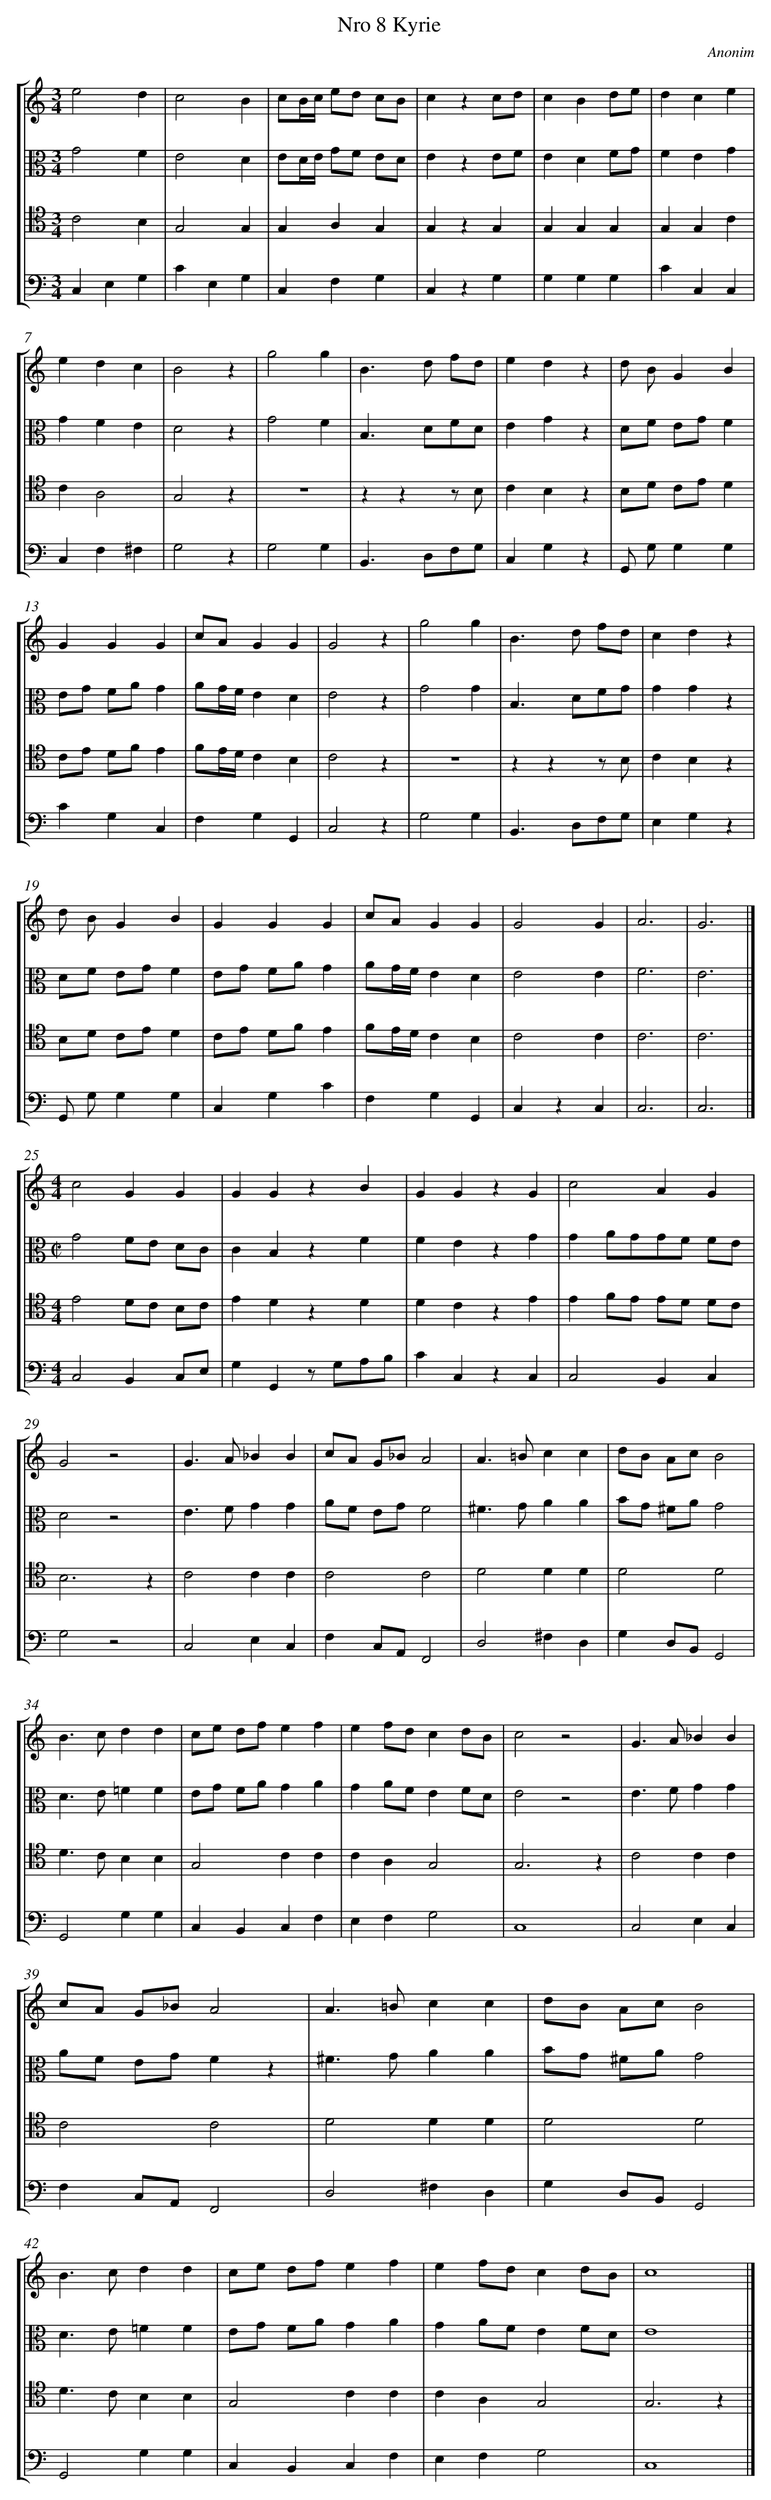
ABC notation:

X:1
T: Nro 8 Kyrie
C: Anonim
L: 1/4
M: 3/4
%%staves [1 2 3 4]
V: 1
V: 2 clef=alto
V: 3 clef=tenor
V: 4 clef=bass
K: C
[V:1] e2d |
[V:2] G2F |
[V:3] C2B, |
[V:4] C,E,G, |
[V:1] c2B |
[V:2] E2D |
[V:3] G,2G, |
[V:4] CE,G, |
[V:1] c/B//c// e/d/ c/B/ |
[V:2] E/D//E// G/F/ E/D/ |
[V:3] G,A,G, |
[V:4] C,F,G, |
[V:1] czc/d/ |
[V:2] EzE/F/ |
[V:3] G,zG, |
[V:4] C,zG, |
[V:1] cBd/e/ |
[V:2] EDF/G/ |
[V:3] G,G,G, |
[V:4] G,G,G, |
[V:1] dce |
[V:2] FEG |
[V:3] G,G,C |
[V:4] CC,C, |
[V:1] edc |
[V:2] GFE |
[V:3] CA,2 |
[V:4] C,F,^F, |
[V:1] B2z |
[V:2] D2z |
[V:3] G,2z |
[V:4] G,2z |
[V:1] g2g |
[V:2] G2F |
[V:3] z3 |
[V:4] G,2G, |
[V:1] B>d f/d/ |
[V:2] B,>DF/D/ |
[V:3] zzz/ B,/ |
[V:4] B,,>D,F,/G,/ |
[V:1] edz |
[V:2] EGz |
[V:3] CB,z |
[V:4] C,G,z |
[V:1] d/ B/GB |
[V:2] D/F/ E/G/F |
[V:3] B,/D/ C/E/D |
[V:4] G,,/ G,/G,G, |
[V:1] GGG |
[V:2] E/G/ F/A/G |
[V:3] C/E/ D/F/E |
[V:4] CG,C, |
[V:1] c/A/GG |
[V:2] A/G//F//ED |
[V:3] F/E//D//CB, |
[V:4] F,G,G,, |
[V:1] G2z |
[V:2] E2z |
[V:3] C2z |
[V:4] C,2z |
[V:1] g2g |
[V:2] G2G |
[V:3] z3 |
[V:4] G,2G, |
[V:1] B>d f/d/ |
[V:2] B,>DF/G/ |
[V:3] zzz/ B,/ |
[V:4] B,,>D,F,/G,/ |
[V:1] cdz |
[V:2] GGz |
[V:3] CB,z |
[V:4] E,G,z |
[V:1] d/ B/GB |
[V:2] D/F/ E/G/F |
[V:3] B,/D/ C/E/D |
[V:4] G,,/ G,/G,G, |
[V:1] GGG |
[V:2] E/G/ F/A/G |
[V:3] C/E/ D/F/E |
[V:4] C,G,C |
[V:1] c/A/GG |
[V:2] A/G//F//ED |
[V:3] F/E//D//CB, |
[V:4] F,G,G,, |
[V:1] G2G |
[V:2] E2E |
[V:3] C2C |
[V:4] C,zC, |
[V:1] A3 |
[V:2] F3 |
[V:3] C3 |
[V:4] C,3 |
[V:1] G3 |]
[V:2] E3 |]
[V:3] C3 |]
[V:4] C,3 |]
[V:1] [M:4/4]c2GG [I:setbarnb 26]|
[V:2] [M:C|]G2F/E/ D/C/ |
[V:3] [M:4/4]E2D/C/ B,/C/ |
[V:4] [M:4/4]C,2B,,C,/E,/ |
[V:1] GGzB |
[V:2] CB,zF |
[V:3] EDzD |
[V:4] G,G,,z/ G,/A,/B,/ |
[V:1] GGzG |
[V:2] FEzG |
[V:3] DCzE |
[V:4] CC,zC, |
[V:1] c2AG |
[V:2] GA/G/G/F/ F/E/ |
[V:3] EF/E/ E/D/ D/C/ |
[V:4] C,2B,,C, |
[V:1] G2z2 |
[V:2] D2z2 |
[V:3] B,3z |
[V:4] G,2z2 |
[V:1] G>A_BB |
[V:2] E>FGG |
[V:3] C2CC |
[V:4] C,2E,C, |
[V:1] c/A/ G/_B/A2 |
[V:2] A/F/ E/G/F2 |
[V:3] C2C2 |
[V:4] F,C,/A,,/F,,2 |
[V:1] A>=Bcc |
[V:2] ^F>GAA |
[V:3] D2DD |
[V:4] D,2^F,D, |
[V:1] d/B/ A/c/B2 |
[V:2] B/G/ ^F/A/G2 |
[V:3] D2D2 |
[V:4] G,D,/B,,/G,,2 |
[V:1] B>cdd |
[V:2] D>E=FF |
[V:3] D>CB,B, |
[V:4] G,,2G,G, |
[V:1] c/e/ d/f/ef |
[V:2] E/G/ F/A/GA |
[V:3] G,2CC |
[V:4] C,B,,C,F, |
[V:1] ef/d/cd/B/ |
[V:2] GA/F/EF/D/ |
[V:3] CA,G,2 |
[V:4] E,F,G,2 |
[V:1] c2z2 |
[V:2] E2z2 |
[V:3] G,3z |
[V:4] C,4 |
[V:1] G>A_BB |
[V:2] E>FGG |
[V:3] C2CC |
[V:4] C,2E,C, |
[V:1] c/A/ G/_B/A2 |
[V:2] A/F/ E/G/Fz |
[V:3] C2C2 |
[V:4] F,C,/A,,/F,,2 |
[V:1] A>=Bcc |
[V:2] ^F>GAA |
[V:3] D2DD |
[V:4] D,2^F,D, |
[V:1] d/B/ A/c/B2 |
[V:2] B/G/ ^F/A/G2 |
[V:3] D2D2 |
[V:4] G,D,/B,,/G,,2 |
[V:1] B>cdd |
[V:2] D>E=FF |
[V:3] D>CB,B, |
[V:4] G,,2G,G, |
[V:1] c/e/ d/f/ef |
[V:2] E/G/ F/A/GA |
[V:3] G,2CC |
[V:4] C,B,,C,F, |
[V:1] ef/d/cd/B/ |
[V:2] GA/F/EF/D/ |
[V:3] CA,G,2 |
[V:4] E,F,G,2 |
[V:1] c4 |]
[V:2] E4 |]
[V:3] G,3z |]
[V:4] C,4 |]
